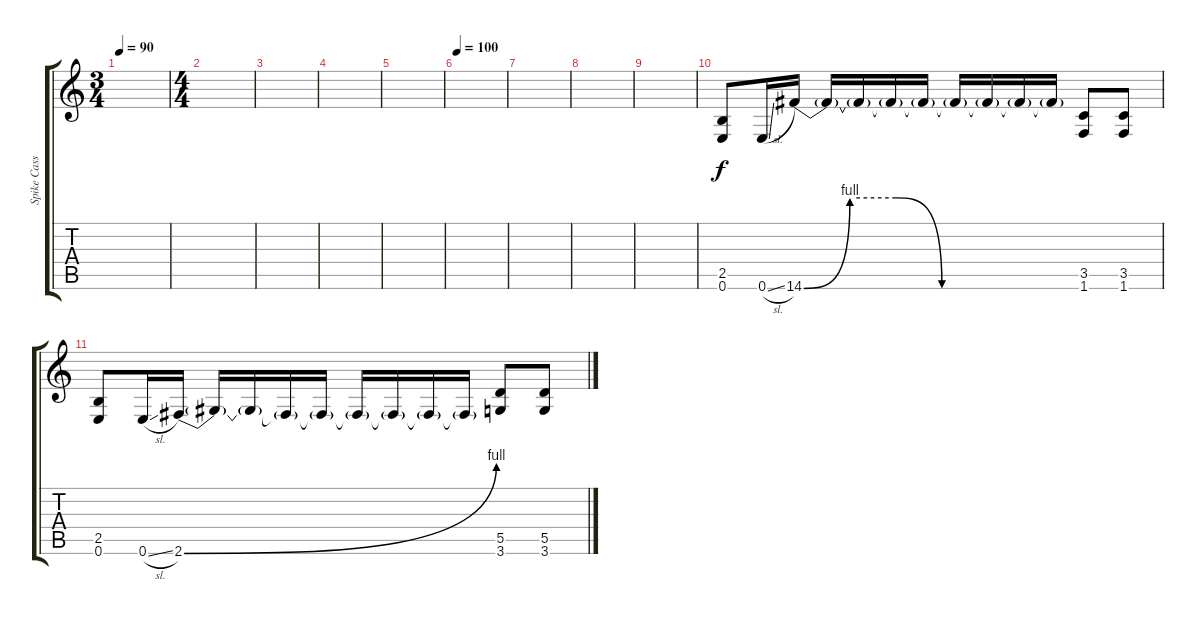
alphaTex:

\track ("Spike Cassidy Fills" "Spike Cass") {instrument distortionguitar}
\staff {score tabs}
\tuning (E4 B3 G3 D3 A2 E2) {hide}
\ts (3 4)
\tempo 90
\clef g2
\ks c
|
\ts (4 4)
|
|
|
|
\tempo 100
|
|
|
|
(2.5 0.6).8 0.6{sl}.16 14.6{be (custom 0 0 10 4 20 4 30 0 60 0)}.16 14.6{t}.16 14.6{t}.16 14.6{t}.16 14.6{t}.16 14.6{t}.16 14.6{t}.16 14.6{t}.16 14.6{t}.16 (3.5 1.6).8 (3.5 1.6).8 |
(2.5 0.6).8 0.6{sl}.16 2.6{be (bend 0 0 60 4)}.16 2.6{t}.16 2.6{t}.16 2.6{t}.16 2.6{t}.16 2.6{t}.16 2.6{t}.16 2.6{t}.16 2.6{t}.16 (5.5 3.6).8 (5.5 3.6).8
